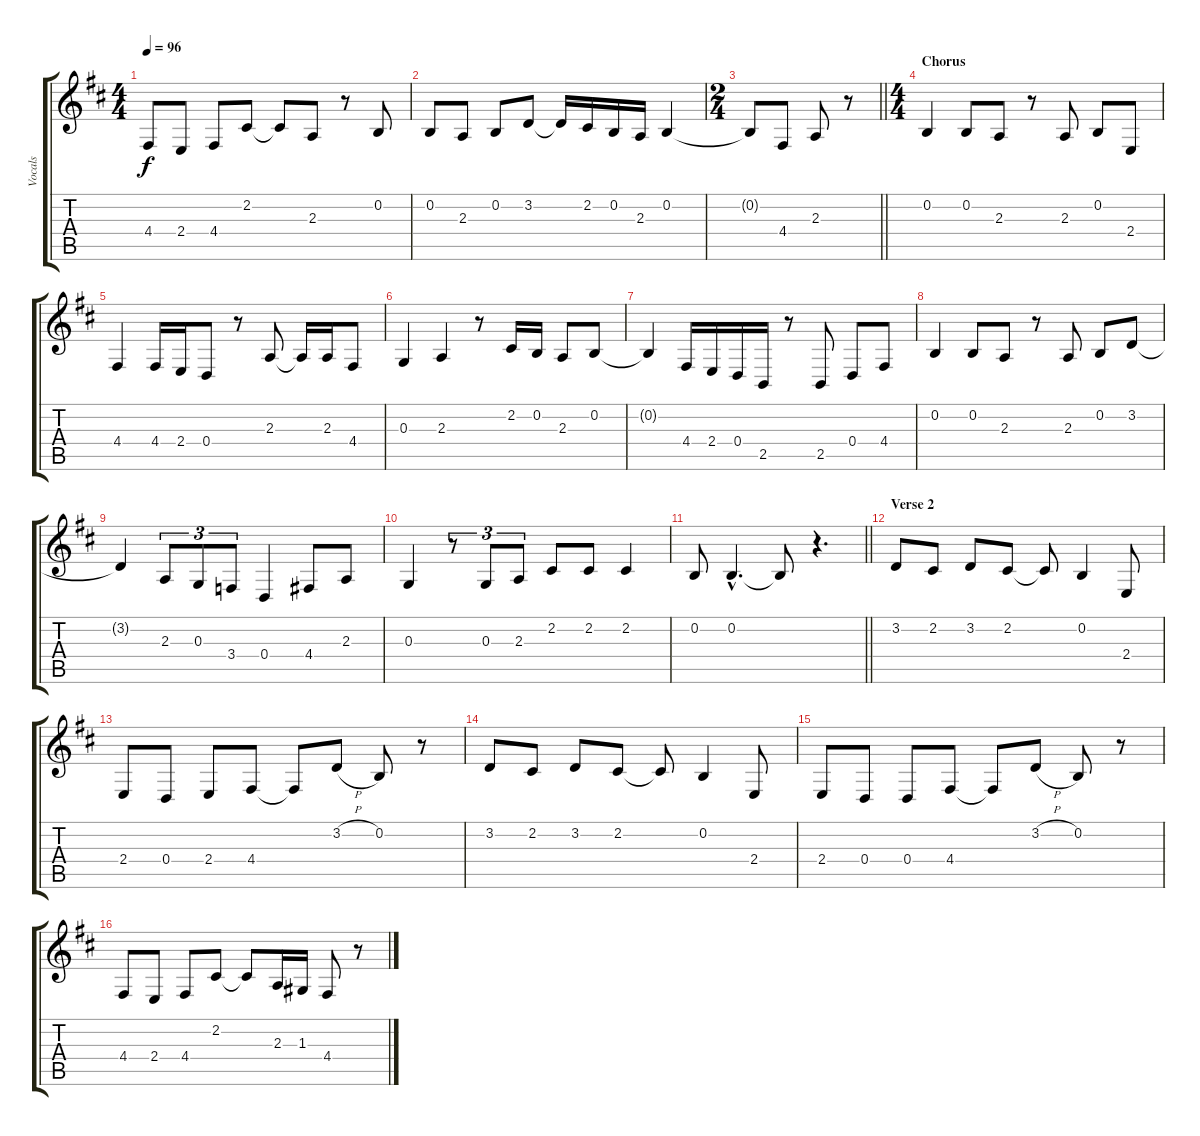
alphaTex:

\track ("Vocals" "Vocals") {instrument sopranosax}
\staff {score tabs}
\tuning (E4 B3 G3 D3 A2 E2) {hide}
\ts (4 4)
\tempo 96
\clef g2
\ks d
4.4.8{dy f} 2.4.8 4.4.8 2.2.8 2.2{t}.8 2.3.8 r.8 0.2.8 |
0.2.8 2.3.8 0.2.8 3.2.8 3.2{t}.16 2.2.16 0.2.16 2.3.16 0.2.4 |
\ts (2 4)
\barLineRight lightlight
0.2{t}.8 4.4.8 2.3.8 r.8 |
\ts (4 4)
\section ("" "Chorus")
0.2.4 0.2.8 2.3.8 r.8 2.3.8 0.2.8 2.4.8 |
4.4.4 4.4.16 2.4.16 0.4.8 r.8 2.3.8 2.3{t}.16 2.3.16 4.4.8 |
0.3.4 2.3.4 r.8 2.2.16 0.2.16 2.3.8 0.2.8 |
0.2{t}.4 4.4.16 2.4.16 0.4.16 2.5.16 r.8 2.5.8 0.4.8 4.4.8 |
0.2.4 0.2.8 2.3.8 r.8 2.3.8 0.2.8 3.2.8 |
3.2{t}.4 2.3.8{tu (3 2)} 0.3.8{tu (3 2)} 3.4.8{tu (3 2)} 0.4.4 4.4.8 2.3.8 |
0.3.4 r.8{tu (3 2)} 0.3.8{tu (3 2)} 2.3.8{tu (3 2)} 2.2.8 2.2.8 2.2.4 |
\barLineRight lightlight
0.2.8 0.2{hac}.4{d} 0.2{t}.8 r.4{d} |
\section ("" "Verse 2")
3.2.8 2.2.8 3.2.8 2.2.8 2.2{t}.8 0.2.4 2.4.8 |
2.4.8 0.4.8 2.4.8 4.4.8 4.4{t}.8 3.2{h}.8 0.2.8 r.8 |
3.2.8 2.2.8 3.2.8 2.2.8 2.2{t}.8 0.2.4 2.4.8 |
2.4.8 0.4.8 0.4.8 4.4.8 4.4{t}.8 3.2{h}.8 0.2.8 r.8 |
4.4.8 2.4.8 4.4.8 2.2.8 2.2{t}.8 2.3.16 1.3.16 4.4.8 r.8
